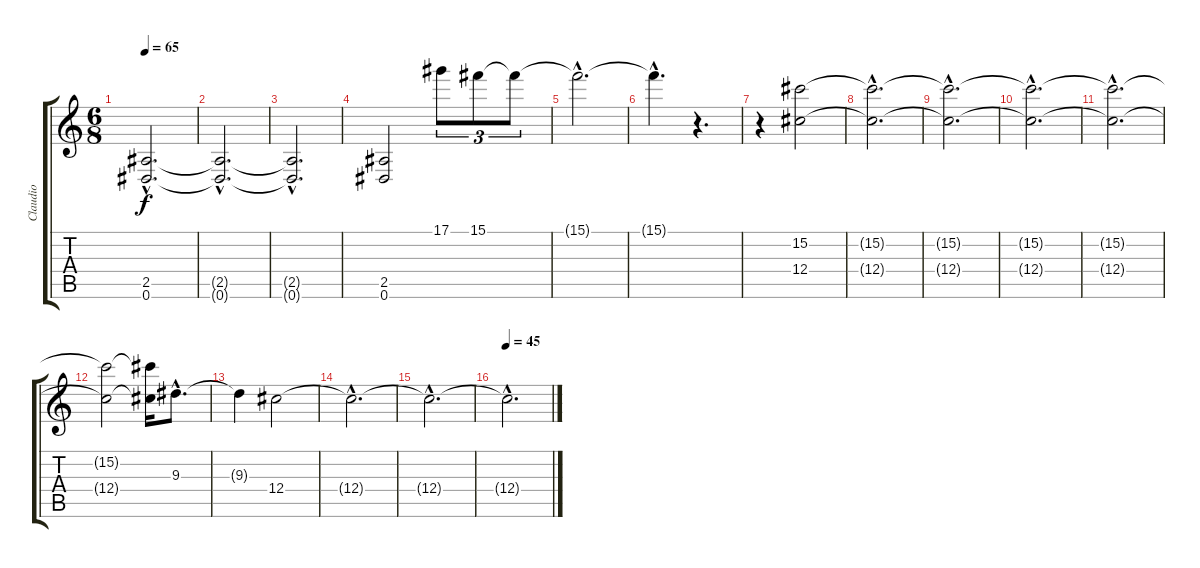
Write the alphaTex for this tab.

\track ("Claudio" "Claudio") {instrument distortionguitar}
\staff {score tabs}
\tuning (Eb4 Bb3 Gb3 Db3 Ab2 Eb2) {hide}
\ts (6 8)
\tempo 65
\clef g2
\ks c
(2.5{hac} 0.6{hac}).2{d dy f} |
(2.5{hac t} 0.6{hac t}).2{d} |
(2.5{hac t} 0.6{hac t}).2{d} |
(2.5 0.6).2 17.1.8{tu (3 2)} 15.1.8{tu (3 2)} 15.1{t}.8{tu (3 2)} |
15.1{hac t}.2{d volume 4} |
15.1{hac t}.4{d} r.4{d volume 0} |
r.4 (15.2 12.4).2{volume 10} |
(15.2{hac t} 12.4{hac t}).2{d} |
(15.2{hac t} 12.4{hac t}).2{d} |
(15.2{hac t} 12.4{hac t}).2{d} |
(15.2{hac t} 12.4{hac t}).2{d} |
(15.2{t} 12.4{t}).2 (15.2{t} 12.4{t}).16 9.3{hac}.8{d} |
9.3{t}.4 12.4.2 |
12.4{hac t}.2{d} |
12.4{hac t}.2{d volume 1} |
\tempo 45
12.4{hac t}.2{d}
